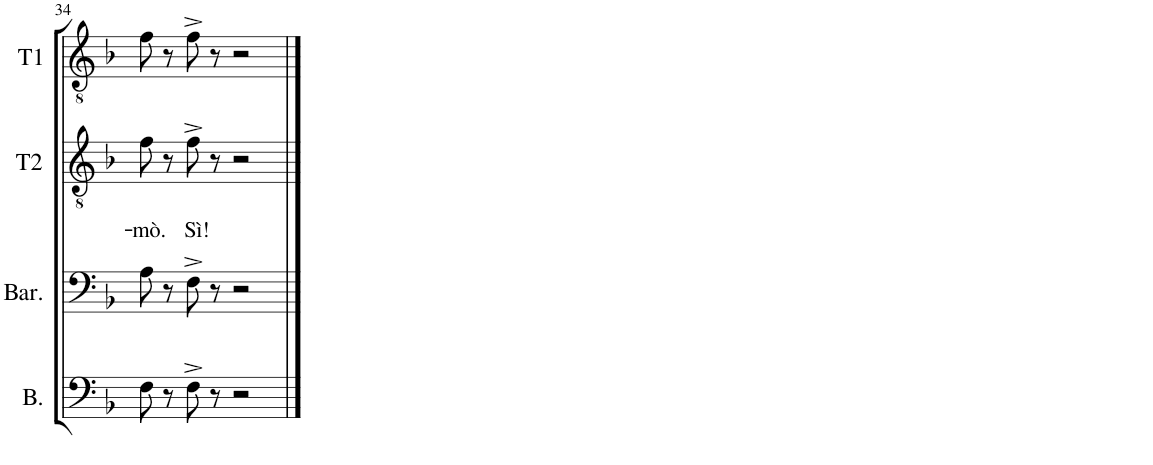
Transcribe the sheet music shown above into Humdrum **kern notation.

**kern	**kern	**kern	**text	**text	**kern
*part4	*part3	*part2	*part2	*part2	*part1
*staff4	*staff3	*staff2	*staff2	*staff2	*staff1
*I"Basso	*I"Baritono	*I"Tenore II	*	*	*I"Tenore I
*I'B.	*I'Bar.	*I'T2	*	*	*I'T1
!!LO:PB:g=z
*clefF4	*clefF4	*clefGv2	*	*	*clefGv2
*k[b-]	*k[b-]	*k[b-]	*	*	*k[b-]
*M4/4	*M4/4	*M4/4	*	*	*M4/4
=34	=34	=34	=34	=34	=34
!	!	!	!	!LO:LY:b	!
8F\	8A\	8f\	.	-mò.	8f\
8r	8r	8r	.	.	8r
!	!	!	!	!LO:LY:b	!
8F^\	8F^\	8f^\	.	Sì!	8f^\
8r	8r	8r	.	.	8r
2r	2r	2r	.	.	2r
==	==	==	==	==	==
*-	*-	*-	*-	*-	*-
